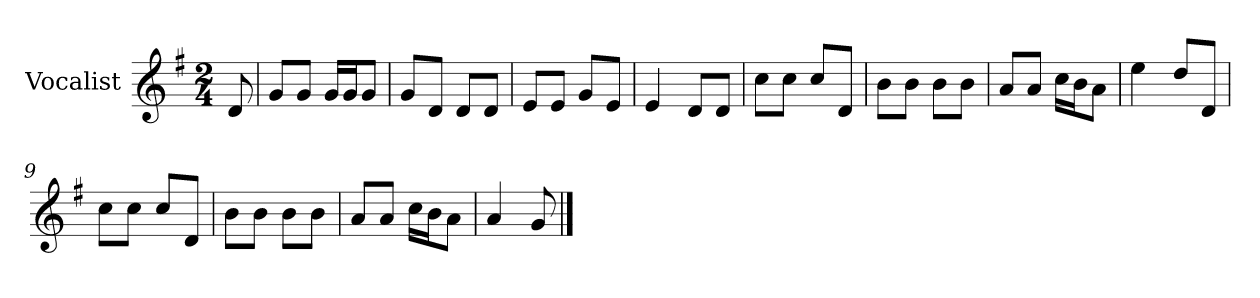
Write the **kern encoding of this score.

**kern
*part1
*staff1
*I"Vocalist
*k[f#]
*G:
*M2/4
=
8d
=1
8gL
8gJ
16gLL
16gJ
8gJ
=2
8gL
8dJ
8dL
8dJ
=3
8eL
8eJ
8gL
8eJ
=4
4e
8dL
8dJ
=5
8ccL
8ccJ
8ccL
8dJ
=6
8bL
8bJ
8bL
8bJ
=7
8aL
8aJ
16ccLL
16bJ
8aJ
=8
4ee
8ddL
8dJ
=9
8ccL
8ccJ
8ccL
8dJ
=10
8bL
8bJ
8bL
8bJ
=11
8aL
8aJ
16ccLL
16bJ
8aJ
=12
4a
8g
==
*-
